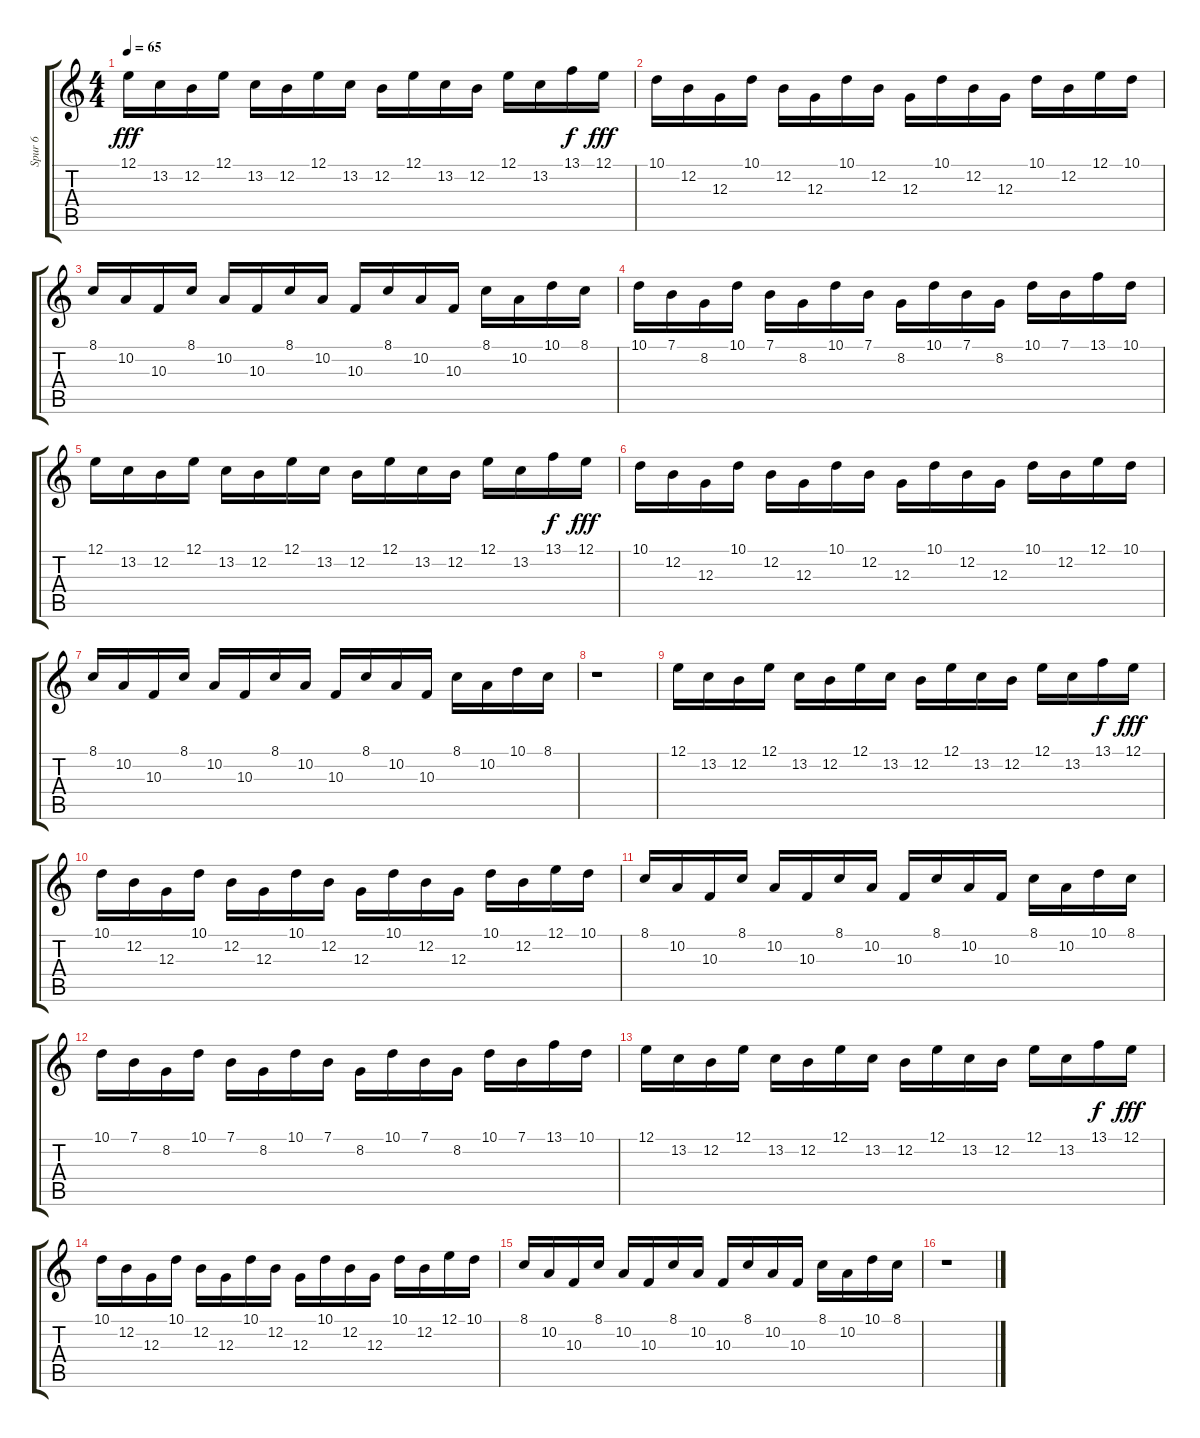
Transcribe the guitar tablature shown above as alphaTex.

\track ("Spur 6" "Spur 6") {instrument stringensemble1}
\staff {score tabs}
\tuning (E4 B3 G3 D3 A2 E2) {hide}
\ts (4 4)
\tempo 65
\clef g2
\ks c
12.1.16{dy fff instrument stringensemble1} 13.2.16 12.2.16 12.1.16 13.2.16 12.2.16 12.1.16 13.2.16 12.2.16 12.1.16 13.2.16 12.2.16 12.1.16 13.2.16 13.1.16{dy f} 12.1.16{dy fff} |
10.1.16 12.2.16 12.3.16 10.1.16 12.2.16 12.3.16 10.1.16 12.2.16 12.3.16 10.1.16 12.2.16 12.3.16 10.1.16 12.2.16 12.1.16 10.1.16 |
8.1.16 10.2.16 10.3.16 8.1.16 10.2.16 10.3.16 8.1.16 10.2.16 10.3.16 8.1.16 10.2.16 10.3.16 8.1.16 10.2.16 10.1.16 8.1.16 |
10.1.16 7.1.16 8.2.16 10.1.16 7.1.16 8.2.16 10.1.16 7.1.16 8.2.16 10.1.16 7.1.16 8.2.16 10.1.16 7.1.16 13.1.16 10.1.16 |
12.1.16 13.2.16 12.2.16 12.1.16 13.2.16 12.2.16 12.1.16 13.2.16 12.2.16 12.1.16 13.2.16 12.2.16 12.1.16 13.2.16 13.1.16{dy f} 12.1.16{dy fff} |
10.1.16 12.2.16 12.3.16 10.1.16 12.2.16 12.3.16 10.1.16 12.2.16 12.3.16 10.1.16 12.2.16 12.3.16 10.1.16 12.2.16 12.1.16 10.1.16 |
8.1.16 10.2.16 10.3.16 8.1.16 10.2.16 10.3.16 8.1.16 10.2.16 10.3.16 8.1.16 10.2.16 10.3.16 8.1.16 10.2.16 10.1.16 8.1.16 |
r.1 |
12.1.16 13.2.16 12.2.16 12.1.16 13.2.16 12.2.16 12.1.16 13.2.16 12.2.16 12.1.16 13.2.16 12.2.16 12.1.16 13.2.16 13.1.16{dy f} 12.1.16{dy fff} |
10.1.16 12.2.16 12.3.16 10.1.16 12.2.16 12.3.16 10.1.16 12.2.16 12.3.16 10.1.16 12.2.16 12.3.16 10.1.16 12.2.16 12.1.16 10.1.16 |
8.1.16 10.2.16 10.3.16 8.1.16 10.2.16 10.3.16 8.1.16 10.2.16 10.3.16 8.1.16 10.2.16 10.3.16 8.1.16 10.2.16 10.1.16 8.1.16 |
10.1.16 7.1.16 8.2.16 10.1.16 7.1.16 8.2.16 10.1.16 7.1.16 8.2.16 10.1.16 7.1.16 8.2.16 10.1.16 7.1.16 13.1.16 10.1.16 |
12.1.16 13.2.16 12.2.16 12.1.16 13.2.16 12.2.16 12.1.16 13.2.16 12.2.16 12.1.16 13.2.16 12.2.16 12.1.16 13.2.16 13.1.16{dy f} 12.1.16{dy fff} |
10.1.16 12.2.16 12.3.16 10.1.16 12.2.16 12.3.16 10.1.16 12.2.16 12.3.16 10.1.16 12.2.16 12.3.16 10.1.16 12.2.16 12.1.16 10.1.16 |
8.1.16 10.2.16 10.3.16 8.1.16 10.2.16 10.3.16 8.1.16 10.2.16 10.3.16 8.1.16 10.2.16 10.3.16 8.1.16 10.2.16 10.1.16 8.1.16 |
r.1
